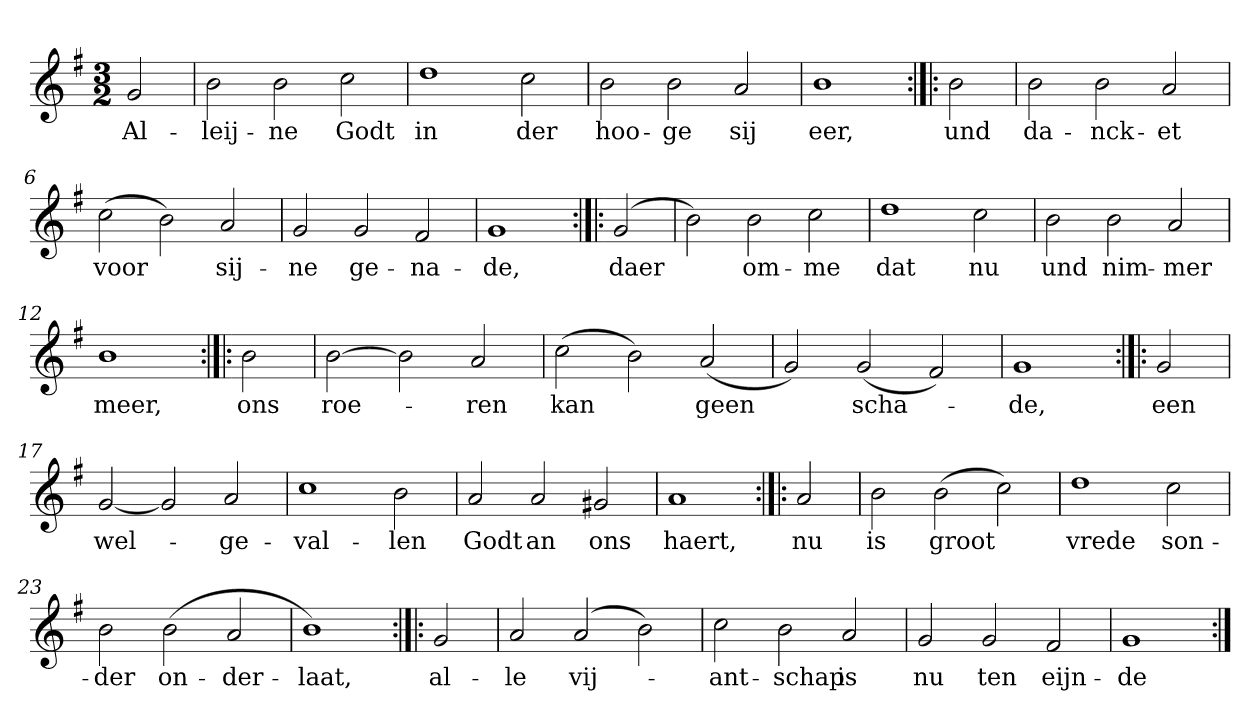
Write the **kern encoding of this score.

**kern	**text
*part1	*part1
*staff1	*staff1
*clefG2	*
*k[f#]	*
*G:	*
*M3/2	*
*MM120	*
=	=
2g	Al-
=1	=1
2b	-leij-
2b	-ne
2cc	Godt
=2	=2
1dd	in
2cc	der
=3	=3
2b	hoo-
2b	-ge
2a	sij
=4	=4
1b	eer,
=:|!|:	=:|!|:
2b	und
=5	=5
2b	da-
2b	-nck-
2a	-et
=6	=6
(2cc	voor
2b)	.
2a	sij-
=7	=7
2g	-ne
2g	ge-
2f#	-na-
=8	=8
1g	-de,
=:|!|:	=:|!|:
(2g	daer
=9	=9
2b)	.
2b	om-
2cc	-me
=10	=10
1dd	dat
2cc	nu
=11	=11
2b	und
2b	nim-
2a	-mer
=12	=12
1b	meer,
=:|!|:	=:|!|:
2b	ons
=13	=13
[2b	roe-
2b]	.
2a	-ren
=14	=14
(2cc	kan
2b)	.
(2a	geen
=15	=15
2g)	.
(2g	scha-
2f#)	.
=16	=16
1g	-de,
=:|!|:	=:|!|:
2g	een
=17	=17
[2g	wel-
2g]	.
2a	-ge-
=18	=18
1cc	-val-
2b	-len
=19	=19
2a	Godt
2a	an
2g#X	ons
=20	=20
1a	haert,
=:|!|:	=:|!|:
2a	nu
=21	=21
2b	is
(2b	groot
2cc)	.
=22	=22
1dd	vrede
2cc	son-
=23	=23
2b	-der
(2b	on-
2a	-der-
=24	=24
1b)	-laat,
=:|!|:	=:|!|:
2g	al-
=25	=25
2a	-le
(2a	vij-
2b)	.
=26	=26
2cc	-ant-
2b	-schap
2a	is
=27	=27
2g	nu
2g	ten
2f#	eijn-
=28	=28
1g	-de
=:|!	=:|!
*-	*-
